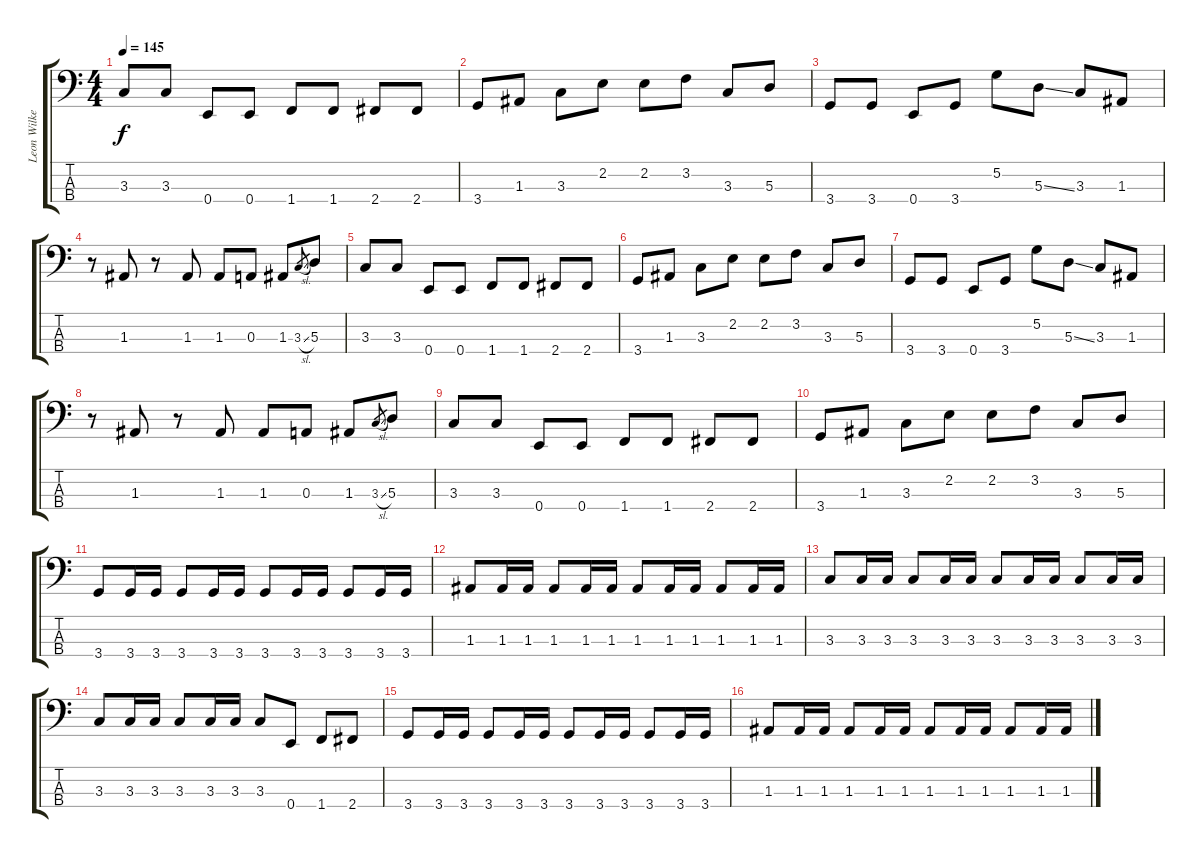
\track ("Leon Wilkeson" "Leon Wilke") {instrument electricbassfinger}
\staff {score tabs}
\tuning (G2 D2 A1 E1) {hide}
\ts (4 4)
\tempo 145
\clef f4
\ks c
3.3.8{dy f} 3.3.8 0.4.8 0.4.8 1.4.8 1.4.8 2.4.8 2.4.8 |
3.4.8 1.3.8 3.3.8 2.2.8 2.2.8 3.2.8 3.3.8 5.3.8 |
3.4.8 3.4.8 0.4.8 3.4.8 5.2.8 5.3{ss}.8 3.3.8 1.3.8 |
r.8 1.3.8 r.8 1.3.8 1.3.8 0.3.8 1.3.8 3.3{sl}.8{gr} 5.3.8 |
3.3.8 3.3.8 0.4.8 0.4.8 1.4.8 1.4.8 2.4.8 2.4.8 |
3.4.8 1.3.8 3.3.8 2.2.8 2.2.8 3.2.8 3.3.8 5.3.8 |
3.4.8 3.4.8 0.4.8 3.4.8 5.2.8 5.3{ss}.8 3.3.8 1.3.8 |
r.8 1.3.8 r.8 1.3.8 1.3.8 0.3.8 1.3.8 3.3{sl}.8{gr} 5.3.8 |
3.3.8 3.3.8 0.4.8 0.4.8 1.4.8 1.4.8 2.4.8 2.4.8 |
3.4.8 1.3.8 3.3.8 2.2.8 2.2.8 3.2.8 3.3.8 5.3.8 |
3.4.8 3.4.16 3.4.16 3.4.8 3.4.16 3.4.16 3.4.8 3.4.16 3.4.16 3.4.8 3.4.16 3.4.16 |
1.3.8 1.3.16 1.3.16 1.3.8 1.3.16 1.3.16 1.3.8 1.3.16 1.3.16 1.3.8 1.3.16 1.3.16 |
3.3.8 3.3.16 3.3.16 3.3.8 3.3.16 3.3.16 3.3.8 3.3.16 3.3.16 3.3.8 3.3.16 3.3.16 |
3.3.8 3.3.16 3.3.16 3.3.8 3.3.16 3.3.16 3.3.8 0.4.8 1.4.8 2.4.8 |
3.4.8 3.4.16 3.4.16 3.4.8 3.4.16 3.4.16 3.4.8 3.4.16 3.4.16 3.4.8 3.4.16 3.4.16 |
1.3.8 1.3.16 1.3.16 1.3.8 1.3.16 1.3.16 1.3.8 1.3.16 1.3.16 1.3.8 1.3.16 1.3.16
